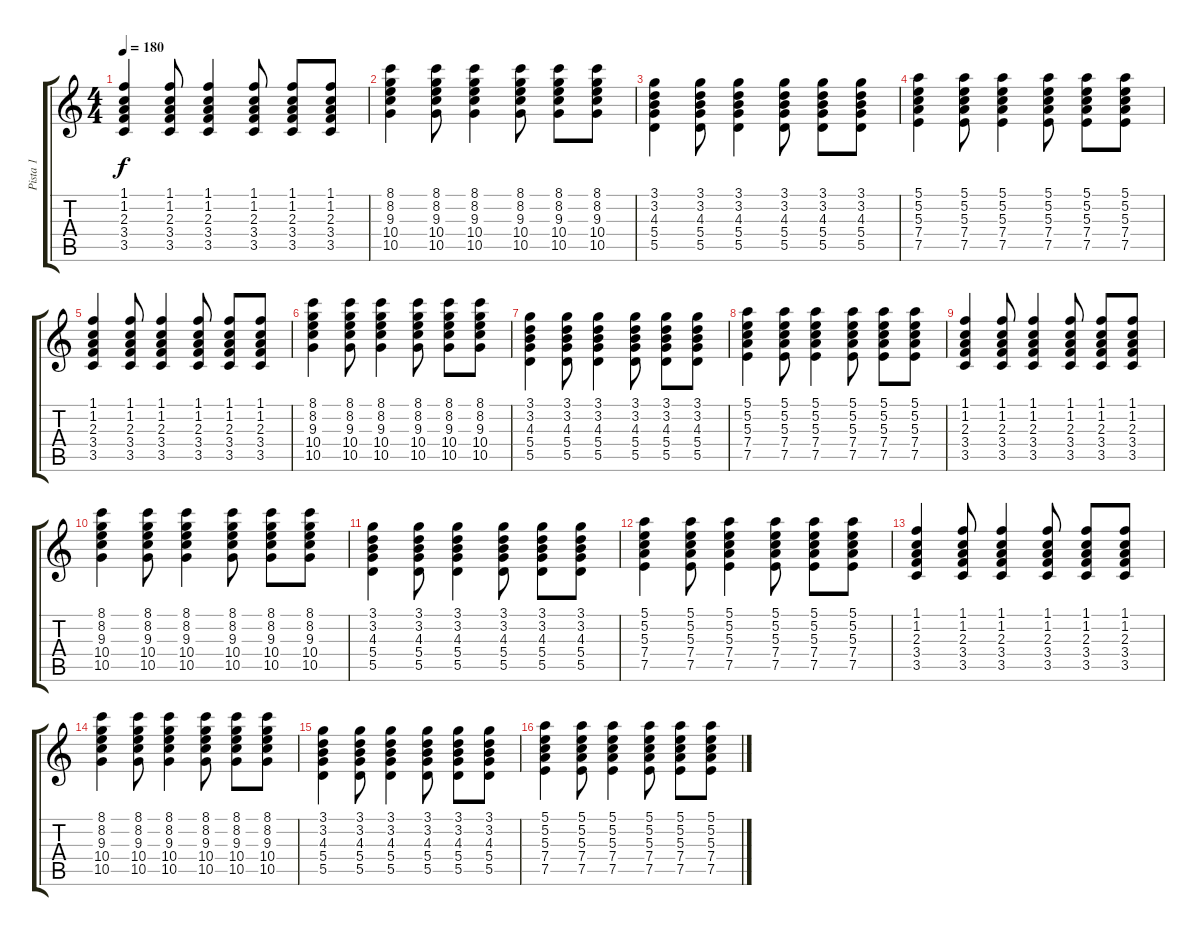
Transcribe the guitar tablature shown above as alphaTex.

\track ("Pista 1" "Pista 1") {instrument electricguitarjazz}
\staff {score tabs}
\tuning (E4 B3 G3 D3 A2 E2) {hide}
\ts (4 4)
\tempo 180
\clef g2
\ks c
(1.1 1.2 2.3 3.4 3.5).4{dy f} (1.1 1.2 2.3 3.4 3.5).8 (1.1 1.2 2.3 3.4 3.5).4 (1.1 1.2 2.3 3.4 3.5).8 (1.1 1.2 2.3 3.4 3.5).8 (1.1 1.2 2.3 3.4 3.5).8 |
(8.1 8.2 9.3 10.4 10.5).4 (8.1 8.2 9.3 10.4 10.5).8 (8.1 8.2 9.3 10.4 10.5).4 (8.1 8.2 9.3 10.4 10.5).8 (8.1 8.2 9.3 10.4 10.5).8 (8.1 8.2 9.3 10.4 10.5).8 |
(3.1 3.2 4.3 5.4 5.5).4 (3.1 3.2 4.3 5.4 5.5).8 (3.1 3.2 4.3 5.4 5.5).4 (3.1 3.2 4.3 5.4 5.5).8 (3.1 3.2 4.3 5.4 5.5).8 (3.1 3.2 4.3 5.4 5.5).8 |
(5.1 5.2 5.3 7.4 7.5).4 (5.1 5.2 5.3 7.4 7.5).8 (5.1 5.2 5.3 7.4 7.5).4 (5.1 5.2 5.3 7.4 7.5).8 (5.1 5.2 5.3 7.4 7.5).8 (5.1 5.2 5.3 7.4 7.5).8 |
(1.1 1.2 2.3 3.4 3.5).4 (1.1 1.2 2.3 3.4 3.5).8 (1.1 1.2 2.3 3.4 3.5).4 (1.1 1.2 2.3 3.4 3.5).8 (1.1 1.2 2.3 3.4 3.5).8 (1.1 1.2 2.3 3.4 3.5).8 |
(8.1 8.2 9.3 10.4 10.5).4 (8.1 8.2 9.3 10.4 10.5).8 (8.1 8.2 9.3 10.4 10.5).4 (8.1 8.2 9.3 10.4 10.5).8 (8.1 8.2 9.3 10.4 10.5).8 (8.1 8.2 9.3 10.4 10.5).8 |
(3.1 3.2 4.3 5.4 5.5).4 (3.1 3.2 4.3 5.4 5.5).8 (3.1 3.2 4.3 5.4 5.5).4 (3.1 3.2 4.3 5.4 5.5).8 (3.1 3.2 4.3 5.4 5.5).8 (3.1 3.2 4.3 5.4 5.5).8 |
(5.1 5.2 5.3 7.4 7.5).4 (5.1 5.2 5.3 7.4 7.5).8 (5.1 5.2 5.3 7.4 7.5).4 (5.1 5.2 5.3 7.4 7.5).8 (5.1 5.2 5.3 7.4 7.5).8 (5.1 5.2 5.3 7.4 7.5).8 |
(1.1 1.2 2.3 3.4 3.5).4 (1.1 1.2 2.3 3.4 3.5).8 (1.1 1.2 2.3 3.4 3.5).4 (1.1 1.2 2.3 3.4 3.5).8 (1.1 1.2 2.3 3.4 3.5).8 (1.1 1.2 2.3 3.4 3.5).8 |
(8.1 8.2 9.3 10.4 10.5).4 (8.1 8.2 9.3 10.4 10.5).8 (8.1 8.2 9.3 10.4 10.5).4 (8.1 8.2 9.3 10.4 10.5).8 (8.1 8.2 9.3 10.4 10.5).8 (8.1 8.2 9.3 10.4 10.5).8 |
(3.1 3.2 4.3 5.4 5.5).4 (3.1 3.2 4.3 5.4 5.5).8 (3.1 3.2 4.3 5.4 5.5).4 (3.1 3.2 4.3 5.4 5.5).8 (3.1 3.2 4.3 5.4 5.5).8 (3.1 3.2 4.3 5.4 5.5).8 |
(5.1 5.2 5.3 7.4 7.5).4 (5.1 5.2 5.3 7.4 7.5).8 (5.1 5.2 5.3 7.4 7.5).4 (5.1 5.2 5.3 7.4 7.5).8 (5.1 5.2 5.3 7.4 7.5).8 (5.1 5.2 5.3 7.4 7.5).8 |
(1.1 1.2 2.3 3.4 3.5).4 (1.1 1.2 2.3 3.4 3.5).8 (1.1 1.2 2.3 3.4 3.5).4 (1.1 1.2 2.3 3.4 3.5).8 (1.1 1.2 2.3 3.4 3.5).8 (1.1 1.2 2.3 3.4 3.5).8 |
(8.1 8.2 9.3 10.4 10.5).4 (8.1 8.2 9.3 10.4 10.5).8 (8.1 8.2 9.3 10.4 10.5).4 (8.1 8.2 9.3 10.4 10.5).8 (8.1 8.2 9.3 10.4 10.5).8 (8.1 8.2 9.3 10.4 10.5).8 |
(3.1 3.2 4.3 5.4 5.5).4 (3.1 3.2 4.3 5.4 5.5).8 (3.1 3.2 4.3 5.4 5.5).4 (3.1 3.2 4.3 5.4 5.5).8 (3.1 3.2 4.3 5.4 5.5).8 (3.1 3.2 4.3 5.4 5.5).8 |
(5.1 5.2 5.3 7.4 7.5).4 (5.1 5.2 5.3 7.4 7.5).8 (5.1 5.2 5.3 7.4 7.5).4 (5.1 5.2 5.3 7.4 7.5).8 (5.1 5.2 5.3 7.4 7.5).8 (5.1 5.2 5.3 7.4 7.5).8
